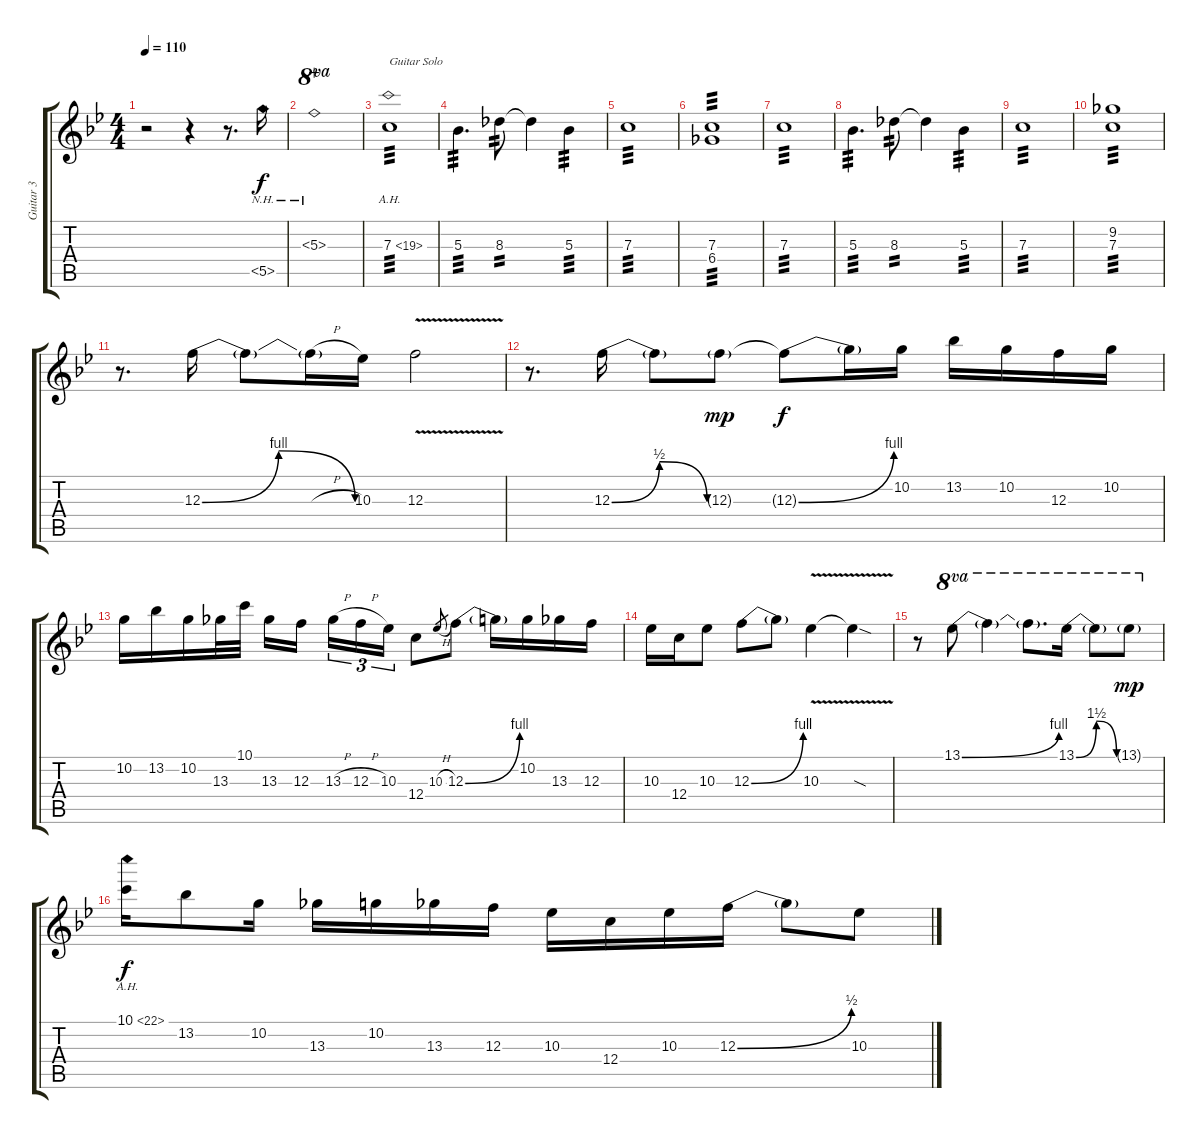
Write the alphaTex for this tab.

\track ("Guitar 3" "Guitar 3") {instrument distortionguitar}
\staff {score tabs}
\tuning (D4 A3 F3 C3 G2 C2) {hide}
\ts (4 4)
\tempo 110
\clef g2
\ks bb
r.2{dy f} r.4 r.8{d} 5.5{nh}.16 |
5.3{nh}.1{ot 8va wahc} |
7.3{ah 12}.1{txt "Guitar Solo" tp 3} |
5.3.4{d tp 3} 8.3.8{tp 2} 8.3{t}.4 5.3.4{tp 3} |
7.3.1{tp 3} |
(7.3 6.4).1{tp 3} |
7.3.1{tp 3} |
5.3.4{d tp 3} 8.3.8{tp 2} 8.3{t}.4 5.3.4{tp 3} |
7.3.1{tp 3} |
(9.2 7.3).1{tp 3} |
r.8{d} 12.3{be (bendrelease 0 0 25 4 25 4 60 0)}.16 12.3{t}.8 12.3{h t}.16 10.3.16 12.3{v}.2 |
r.8{d} 12.3{be (bendrelease 0 0 25 2 25 2 60 0)}.16 12.3{t}.8 12.3{g}.8{dy mp} 12.3{be (bend 0 0 60 4) t}.8{dy f} 12.3{t}.16 10.2.16 13.2.16 10.2.16 12.3.16 10.2.16 |
10.2.16 13.2.16 10.2.16 13.3.32 10.1.32 13.3.16 12.3.16{beam splitsecondary} 13.3{h}.16{tu (3 2)} 12.3{h}.16{tu (3 2)} 10.3.16{tu (3 2)} 12.4.8 10.3{h}.8{gr} 12.3{be (bend 0 0 60 4)}.8 12.3{t}.16 10.2.16 13.3.16 12.3.16 |
10.3.16 12.4.16 10.3.8 12.3{be (bend 0 0 60 4)}.8 12.3{t}.8 10.3{v}.4 10.3{sod t}.4 |
r.8 13.1{be (bend 0 0 60 4)}.8{ot 8va} 13.1{t}.4{ot 8va} 13.1{t}.8{d ot 8va} 13.1{be (bendrelease 0 0 30 6 30 6 60 0)}.16{ot 8va} 13.1{t}.8{ot 8va} 13.1{g}.8{ot 8va dy mp} |
10.1{ah 12}.16{dy f} 13.2.8 10.2.16 13.3.16 10.2.16 13.3.16 12.3.16 10.3.16 12.4.16 10.3.16 12.3{be (bend 0 0 60 2)}.16 12.3{t}.8 10.3.8
